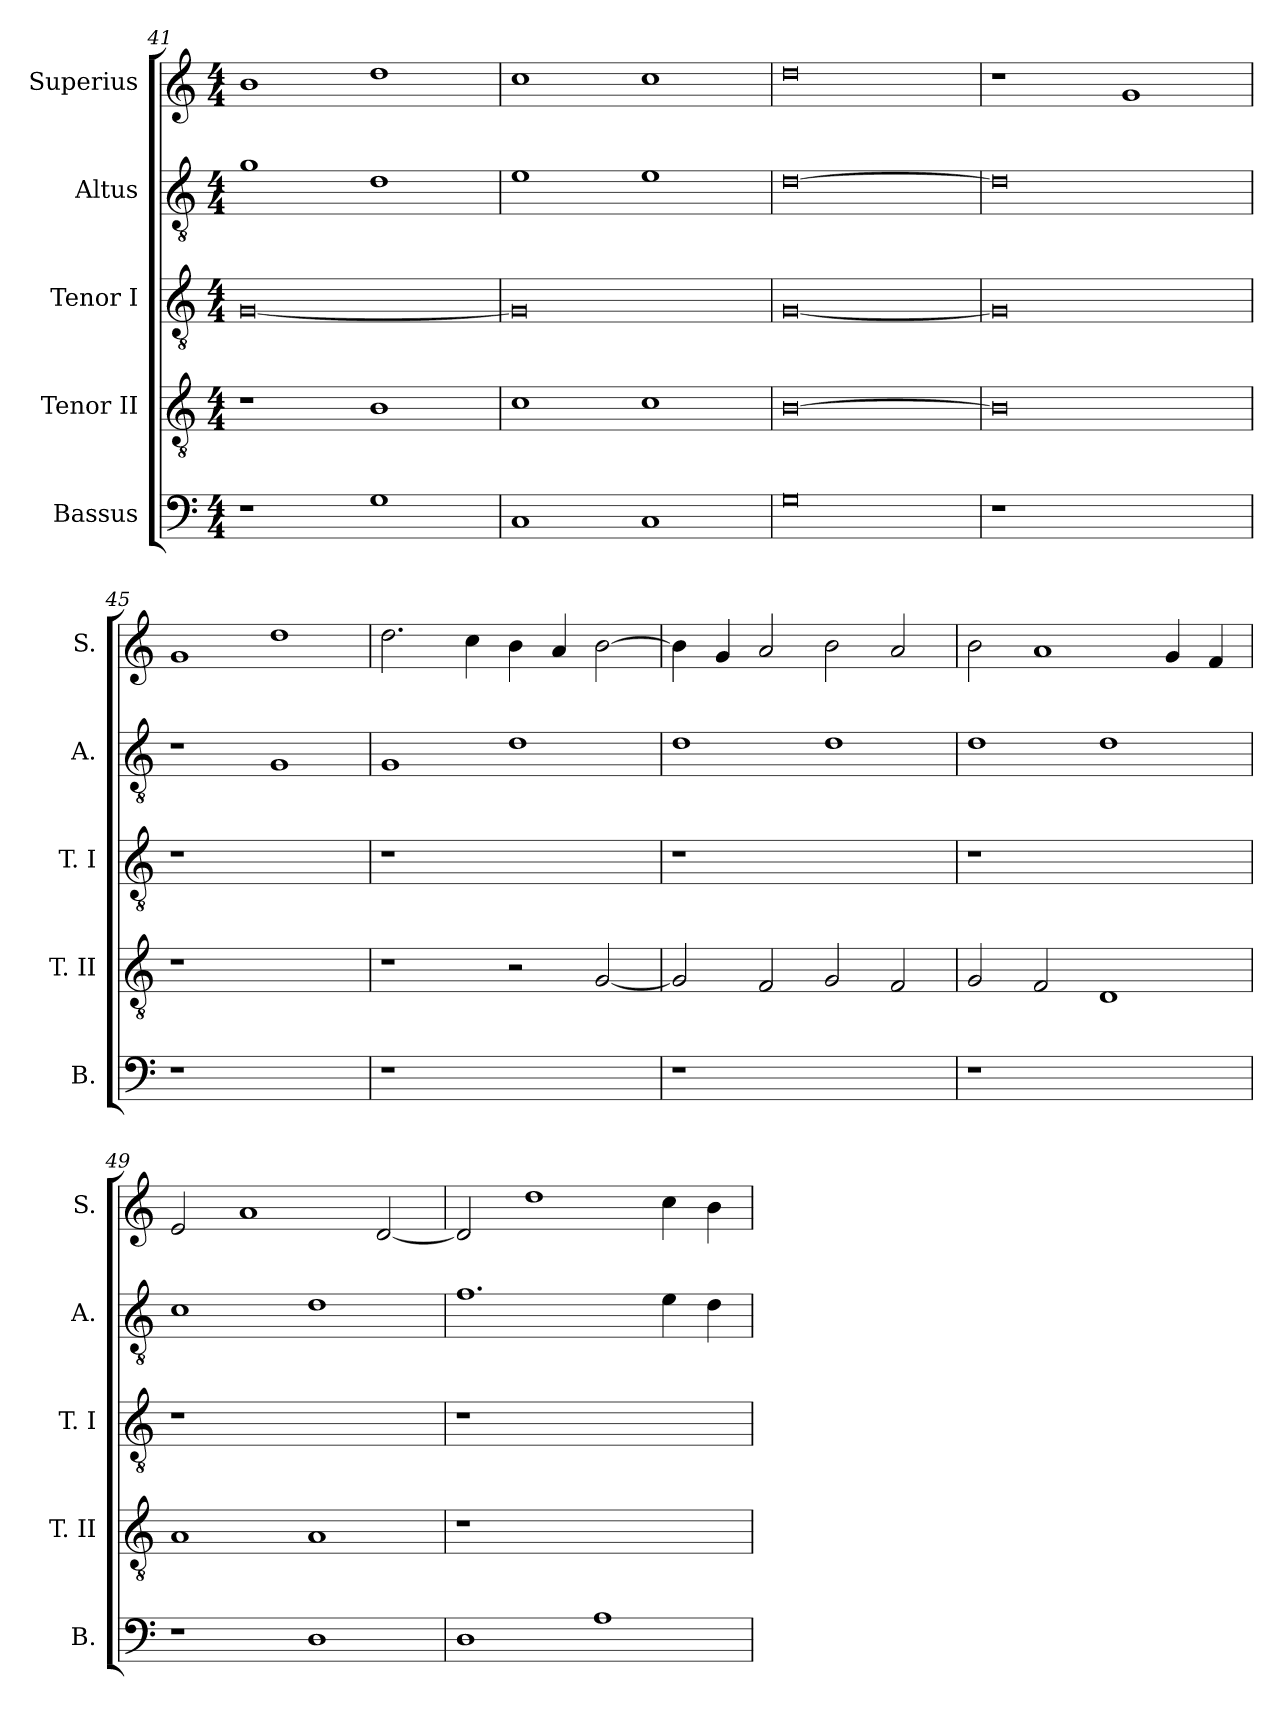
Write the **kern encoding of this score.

**kern	**kern	**kern	**kern	**kern
*part5	*part4	*part3	*part2	*part1
*staff5	*staff4	*staff3	*staff2	*staff1
*I"Bassus	*I"Tenor II	*I"Tenor I	*I"Altus	*I"Superius
*I'B.	*I'T. II	*I'T. I	*I'A.	*I'S.
*clefF4	*clefGv2	*clefGv2	*clefGv2	*clefG2
*	*ITrd7c12	*ITrd7c12	*ITrd7c12	*
*k[]	*k[]	*k[]	*k[]	*k[]
*C:	*C:	*C:	*C:	*C:
*M4/4	*M4/4	*M4/4	*M4/4	*M4/4
=41	=41	=41	=41	=41
1r	1r	[<0GGi	1Gi	1bi
1Gi	1BBi	.	1Di	1ddi
!!LO:PB:g=z
=42	=42	=42	=42	=42
1Ci	1Ci	0GGi]	1Ei	1cci
1Ci	1Ci	.	1Ei	1cci
=43	=43	=43	=43	=43
0Gi	[>0BBi	[<0GGi	[>0Di	0ddi
=44	=44	=44	=44	=44
!LO:N:vis=1	!	!	!	!
1r	0BBi]	0GGi]	0Di]	1r
1ryy	.	.	.	1gi
=45	=45	=45	=45	=45
!LO:N:vis=1	!LO:N:vis=1	!LO:N:vis=1	!	!
1r	1r	1r	1r	1gi
1ryy	1ryy	1ryy	1GGi	1ddi
=46	=46	=46	=46	=46
!LO:N:vis=1	!	!LO:N:vis=1	!	!
1r	1r	1r	1GGi	2.ddi\
.	.	.	.	4cci\
1ryy	2r	1ryy	1Di	4bi\
.	.	.	.	4ai/
.	[<2GGi/	.	.	[>2bi\
=47	=47	=47	=47	=47
!LO:N:vis=1	!	!LO:N:vis=1	!	!
1r	2GGi/]	1r	1Di	4bi\]
.	.	.	.	4gi/
.	2FFi/	.	.	2ai/
1ryy	2GGi/	1ryy	1Di	2bi\
.	2FFi/	.	.	2ai/
!!LO:LB:g=z
=48	=48	=48	=48	=48
!LO:N:vis=1	!	!LO:N:vis=1	!	!
1r	2GGi/	1r	1Di	2bi\
.	2FFi/	.	.	1ai
1ryy	1DDi	1ryy	1Di	.
.	.	.	.	4gi/
.	.	.	.	4fi/
=49	=49	=49	=49	=49
!	!	!LO:N:vis=1	!	!
1r	1AAi	1r	1Ci	2ei/
.	.	.	.	1ai
1Di	1AAi	1ryy	1Di	.
.	.	.	.	[<2di/
=50	=50	=50	=50	=50
!	!LO:N:vis=1	!LO:N:vis=1	!	!
1Di	1r	1r	1.Fi	2di/]
.	.	.	.	1ddi
1Ai	1ryy	1ryy	.	.
.	.	.	4Ei\	4cci\
.	.	.	4Di\	4bi\
=	=	=	=	=
*-	*-	*-	*-	*-
